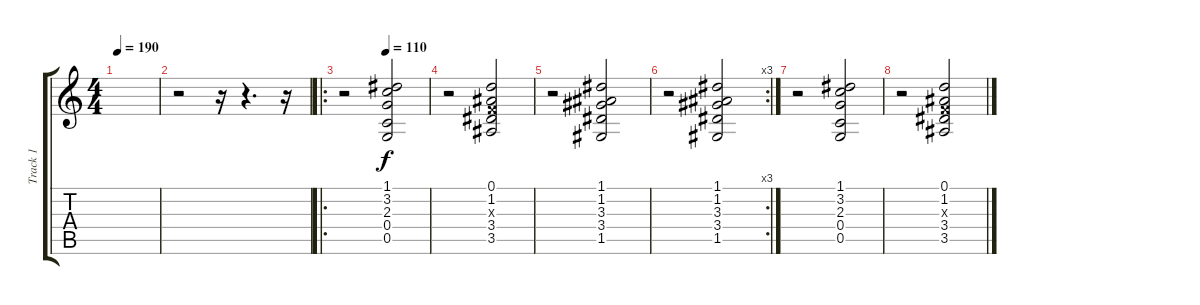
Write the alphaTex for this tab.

\track ("Track 1" "Track 1") {instrument distortionguitar}
\staff {score tabs}
\tuning (D4 A3 F3 C3 G2 C2) {hide}
\ts (4 4)
\tempo 190
\clef g2
\ks c
|
r.2 r.16 r.4{d} r.16{volume 15} |
\ro
\tempo (110 0.5)
r.2 (1.1 3.2 2.3 0.4 0.5).2{instrument acousticguitarsteel} |
r.2 (0.1 1.2 0.3{x} 3.4 3.5).2 |
r.2 (1.1 1.2 3.3 3.4 1.5).2 |
\rc 3
r.2 (1.1 1.2 3.3 3.4 1.5).2 |
r.2 (1.1 3.2 2.3 0.4 0.5).2 |
r.2 (0.1 1.2 0.3{x} 3.4 3.5).2
